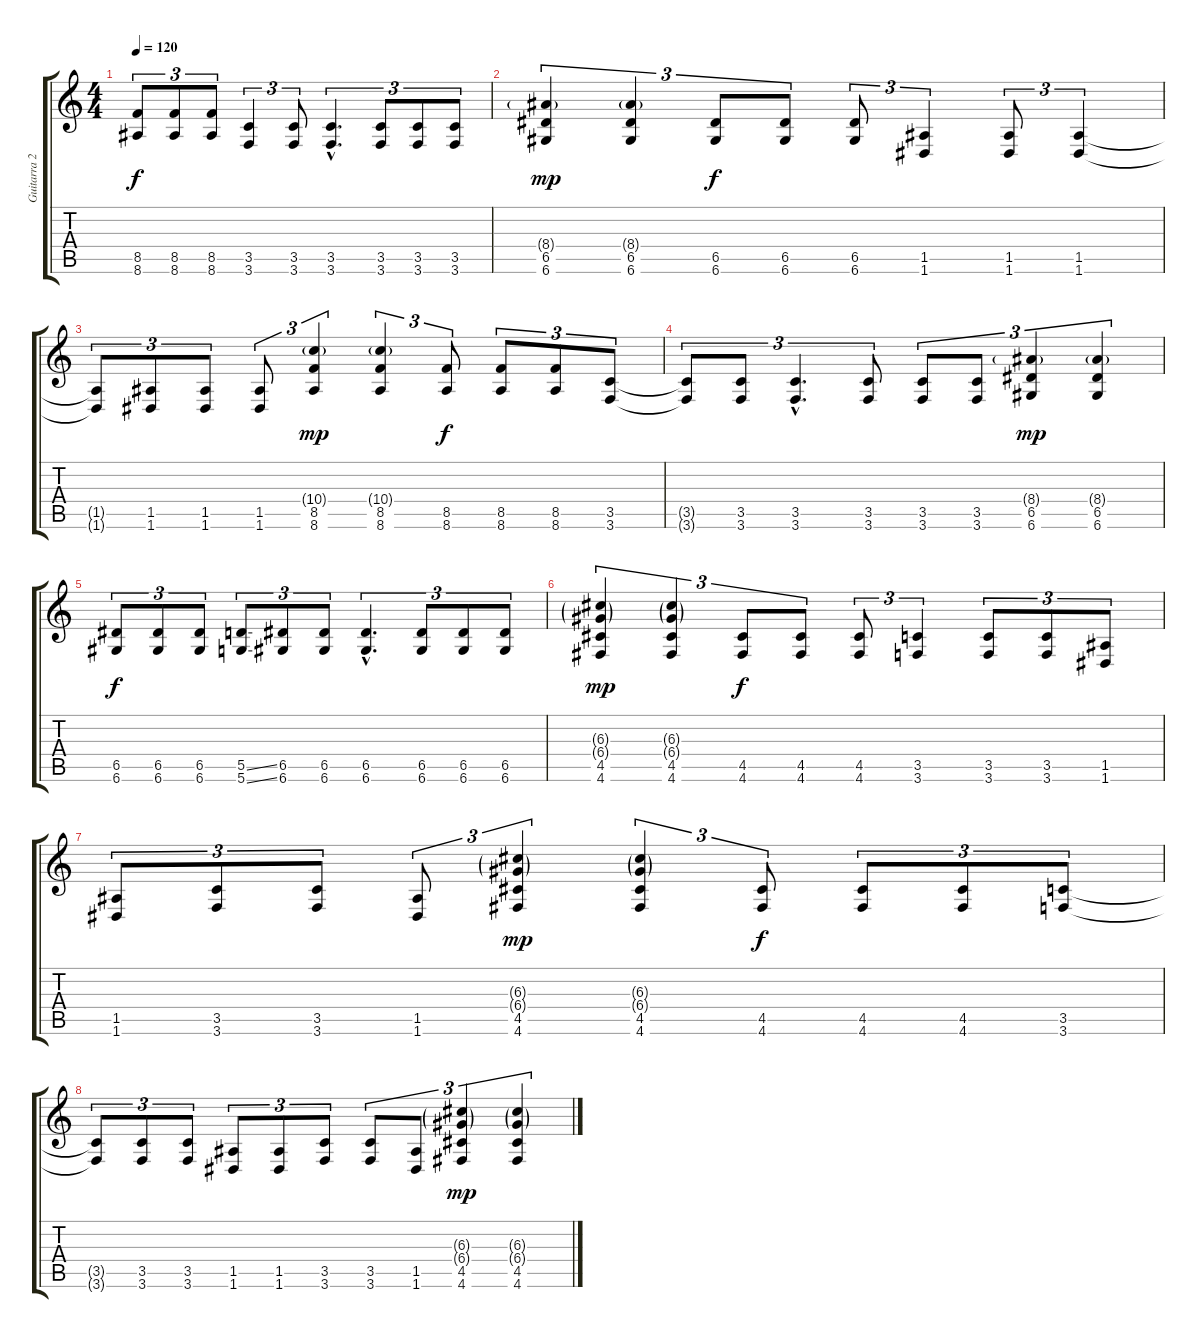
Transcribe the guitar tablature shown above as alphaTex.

\track ("Guitarra 2" "Guitarra 2") {instrument distortionguitar}
\staff {score tabs}
\tuning (E4 B3 G3 D3 A2 D2) {hide}
\ts (4 4)
\tempo 120
\clef g2
\ks c
(8.5 8.6).8{tu (3 2) dy f} (8.5 8.6).8{tu (3 2)} (8.5 8.6).8{tu (3 2)} (3.5 3.6).4{tu (3 2)} (3.5 3.6).8{tu (3 2)} (3.5{hac} 3.6{hac}).4{d tu (3 2)} (3.5 3.6).8{tu (3 2)} (3.5 3.6).8{tu (3 2)} (3.5 3.6).8{tu (3 2)} |
(8.4{g} 6.5 6.6).4{tu (3 2) dy mp} (8.4{g} 6.5 6.6).4{tu (3 2)} (6.5 6.6).8{tu (3 2) dy f} (6.5 6.6).8{tu (3 2)} (6.5 6.6).8{tu (3 2)} (1.5 1.6).4{tu (3 2)} (1.5 1.6).8{tu (3 2)} (1.5 1.6).4{tu (3 2)} |
(1.5{t} 1.6{t}).8{tu (3 2)} (1.5 1.6).8{tu (3 2)} (1.5 1.6).8{tu (3 2)} (1.5 1.6).8{tu (3 2)} (10.4{g} 8.5 8.6).4{tu (3 2) dy mp} (10.4{g} 8.5 8.6).4{tu (3 2)} (8.5 8.6).8{tu (3 2) dy f} (8.5 8.6).8{tu (3 2)} (8.5 8.6).8{tu (3 2)} (3.5 3.6).8{tu (3 2)} |
(3.5{t} 3.6{t}).8{tu (3 2)} (3.5 3.6).8{tu (3 2)} (3.5{hac} 3.6{hac}).4{d tu (3 2)} (3.5 3.6).8{tu (3 2)} (3.5 3.6).8{tu (3 2)} (3.5 3.6).8{tu (3 2)} (8.4{g} 6.5 6.6).4{tu (3 2) dy mp} (8.4{g} 6.5 6.6).4{tu (3 2)} |
(6.5 6.6).8{tu (3 2) dy f} (6.5 6.6).8{tu (3 2)} (6.5 6.6).8{tu (3 2)} (5.5{ss} 5.6{ss}).8{tu (3 2)} (6.5 6.6).8{tu (3 2)} (6.5 6.6).8{tu (3 2)} (6.5{hac} 6.6{hac}).4{d tu (3 2)} (6.5 6.6).8{tu (3 2)} (6.5 6.6).8{tu (3 2)} (6.5 6.6).8{tu (3 2)} |
(6.3{g} 6.4{g} 4.5 4.6).4{tu (3 2) dy mp} (6.3{g} 6.4{g} 4.5 4.6).4{tu (3 2)} (4.5 4.6).8{tu (3 2) dy f} (4.5 4.6).8{tu (3 2)} (4.5 4.6).8{tu (3 2)} (3.5 3.6).4{tu (3 2)} (3.5 3.6).8{tu (3 2)} (3.5 3.6).8{tu (3 2)} (1.5 1.6).8{tu (3 2)} |
(1.5 1.6).8{tu (3 2)} (3.5 3.6).8{tu (3 2)} (3.5 3.6).8{tu (3 2)} (1.5 1.6).8{tu (3 2)} (6.3{g} 6.4{g} 4.5 4.6).4{tu (3 2) dy mp} (6.3{g} 6.4{g} 4.5 4.6).4{tu (3 2)} (4.5 4.6).8{tu (3 2) dy f} (4.5 4.6).8{tu (3 2)} (4.5 4.6).8{tu (3 2)} (3.5 3.6).8{tu (3 2)} |
(3.5{t} 3.6{t}).8{tu (3 2)} (3.5 3.6).8{tu (3 2)} (3.5 3.6).8{tu (3 2)} (1.5 1.6).8{tu (3 2)} (1.5 1.6).8{tu (3 2)} (3.5 3.6).8{tu (3 2)} (3.5 3.6).8{tu (3 2)} (1.5 1.6).8{tu (3 2)} (6.3{g} 6.4{g} 4.5 4.6).4{tu (3 2) dy mp} (6.3{g} 6.4{g} 4.5 4.6).4{tu (3 2)}
